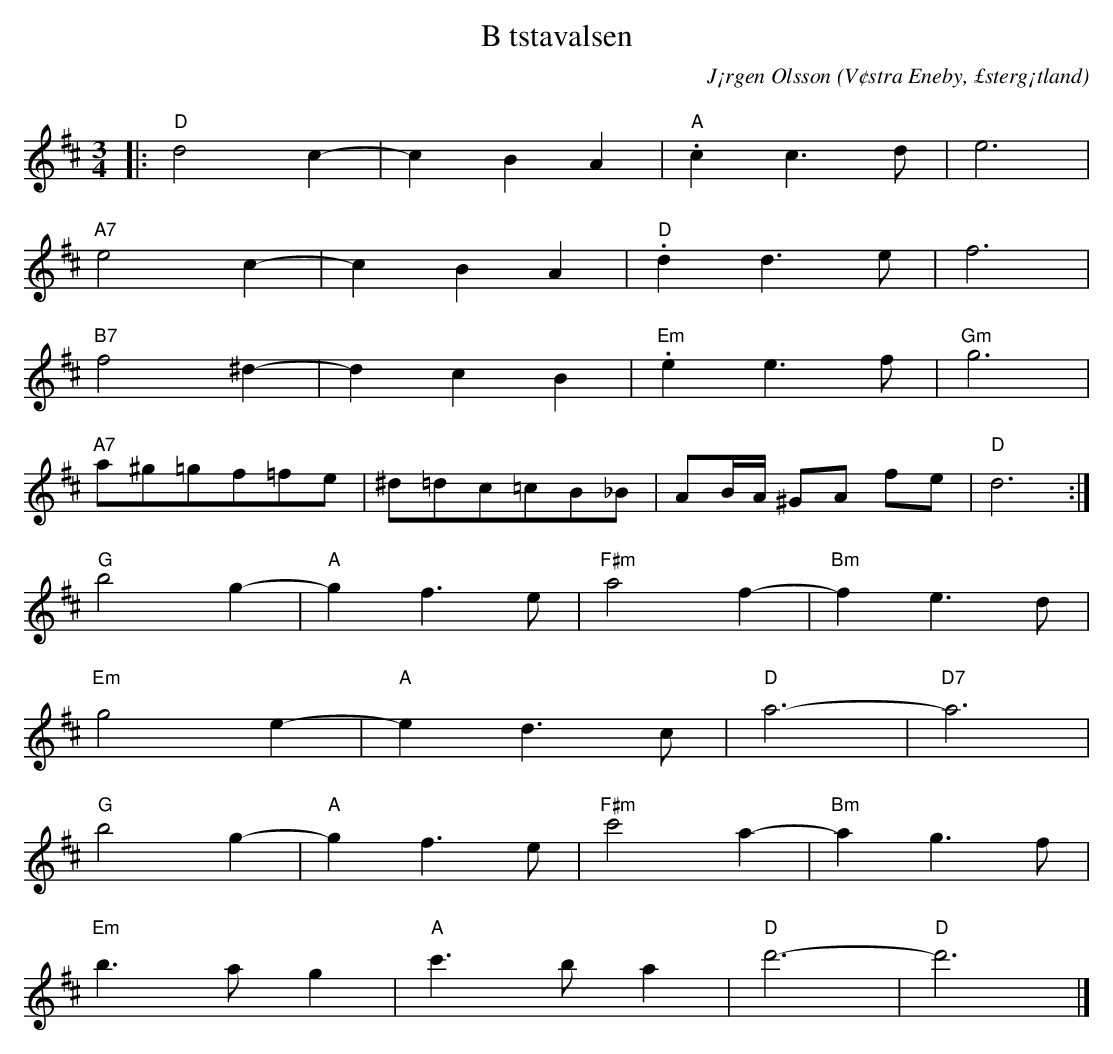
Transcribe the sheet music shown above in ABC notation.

X:1
T:B tstavalsen
C:J¡rgen Olsson
O:V¢stra Eneby, £sterg¡tland
Q:160
M:3/4
L:1/8
K:D
|:"D"d4 c2-|c2B2A2 |"A".c2 c3 d|e6 |
"A7" e4 c2-|c2B2A2 |"D".d2 d3 e|f6 |
"B7"f4 ^d2-|d2c2B2 |"Em".e2 e3 f|"Gm"g6 |
"A7" a^g=gf=fe|^d=dc=cB_B|AB/2A/2 ^GA fe|"D"d6 :|]
"G"b4 g2-|"A"g2f3e |"F#m"a4 f2-|"Bm"f2e3d |
 "Em"g4 e2-|"A"e2d3c |"D"a6-|"D7"a6 |
"G"b4 g2-|"A"g2f3e |"F#m"c'4 a2-|"Bm"a2g3f |
 "Em"b3 a g2|"A"c'3 b a2 |"D"d'6-|"D"d'6 |]
